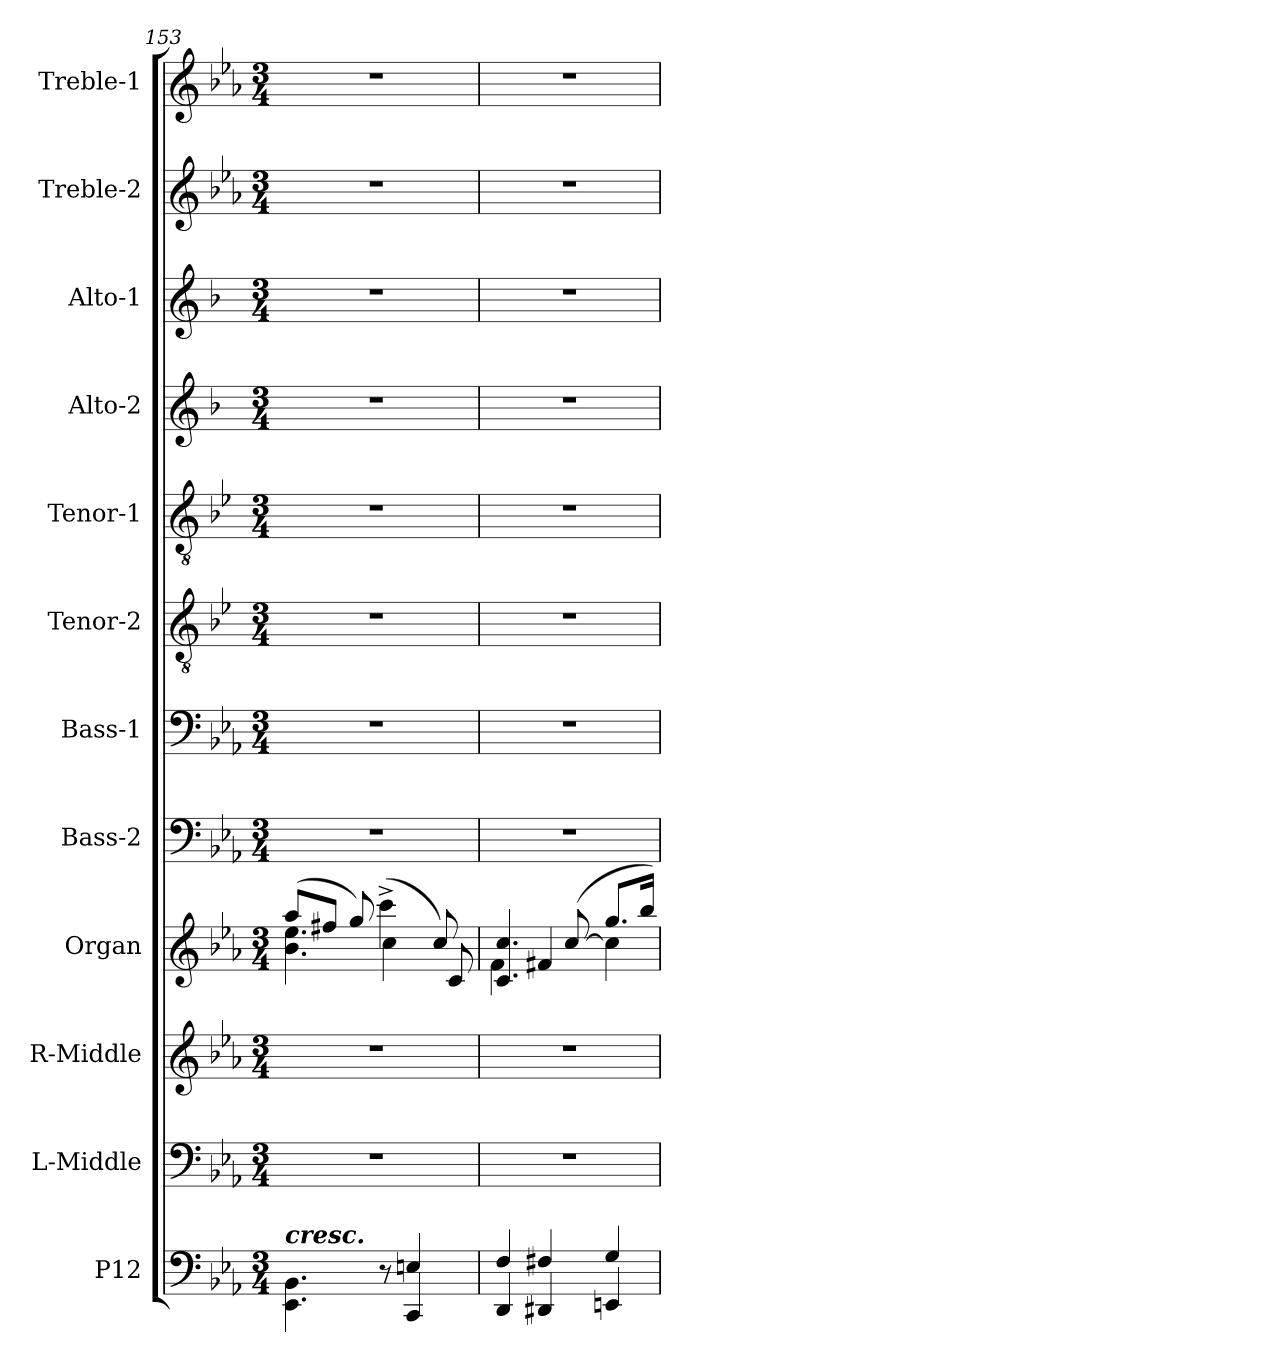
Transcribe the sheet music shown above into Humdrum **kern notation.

**kern	**kern	**kern	**kern	**kern	**kern	**kern	**kern	**kern	**kern	**kern	**kern
*part12	*part11	*part10	*part9	*part8	*part7	*part6	*part5	*part4	*part3	*part2	*part1
*staff12	*staff11	*staff10	*staff9	*staff8	*staff7	*staff6	*staff5	*staff4	*staff3	*staff2	*staff1
*I"P12	*I"L-Middle	*I"R-Middle	*I"Organ	*I"Bass-2	*I"Bass-1	*I"Tenor-2	*I"Tenor-1	*I"Alto-2	*I"Alto-1	*I"Treble-2	*I"Treble-1
*	*I'L-M	*	*	*I'B2:	*I'B:	*I'T2:	*I'T:	*I'A2:	*I'A:	*	*
*clefF4	*clefF4	*clefG2	*clefG2	*clefF4	*clefF4	*clefGv2	*clefGv2	*clefG2	*clefG2	*clefG2	*clefG2
*	*	*	*	*	*	*ITrd4c7	*ITrd4c7	*ITrd1c2	*ITrd1c2	*ITrd-7c-12	*ITrd-7c-12
*k[b-e-a-]	*k[b-e-a-]	*k[b-e-a-]	*k[b-e-a-]	*k[b-e-a-]	*k[b-e-a-]	*k[b-e-a-]	*k[b-e-a-]	*k[b-e-a-]	*k[b-e-a-]	*k[b-e-a-]	*k[b-e-a-]
*E-:	*E-:	*E-:	*E-:	*E-:	*E-:	*E-:	*E-:	*E-:	*E-:	*E-:	*E-:
*M3/4	*M3/4	*M3/4	*M3/4	*M3/4	*M3/4	*M3/4	*M3/4	*M3/4	*M3/4	*M3/4	*M3/4
=153	=153	=153	=153	=153	=153	=153	=153	=153	=153	=153	=153
*^	*	*	*	*	*	*	*	*	*	*	*
!LO:TX:a:Bi:t=cresc.	!	!	!	!	!	!	!	!	!	!	!	!
!	!	!LO:N:vis=1	!LO:N:vis=1	!	!LO:N:vis=1	!LO:N:vis=1	!LO:N:vis=1	!LO:N:vis=1	!LO:N:vis=1	!LO:N:vis=1	!LO:N:vis=1	!LO:N:vis=1
*	*	*	*	*^	*	*	*	*	*	*	*	*
2ryy	4.EE-i\ 4.BB-i	2.r	2.r	(8aa-i/L	4.b-i\ 4.ee-i	2.r	2.r	2.r	2.r	2.r	2.r	2.r	2.r
.	.	.	.	8ff#Xi/J	.	.	.	.	.	.	.	.	.
.	.	.	.	8ggi/)	.	.	.	.	.	.	.	.	.
.	8r	.	.	(4ccc^i\	4cci\	.	.	.	.	.	.	.	.
4Eni/	4CCi/	.	.	.	.	.	.	.	.	.	.	.	.
.	.	.	.	8cci/)	8ci/	.	.	.	.	.	.	.	.
=154	=154	=154	=154	=154	=154	=154	=154	=154	=154	=154	=154	=154	=154
!	!	!LO:N:vis=1	!LO:N:vis=1	!	!	!LO:N:vis=1	!LO:N:vis=1	!LO:N:vis=1	!LO:N:vis=1	!LO:N:vis=1	!LO:N:vis=1	!LO:N:vis=1	!LO:N:vis=1
4Fi/	4DDi/	2.r	2.r	4.ci/ 4.cci	4fi\	2.r	2.r	2.r	2.r	2.r	2.r	2.r	2.r
4F#Xi/	4DD#Xi/	.	.	.	4f#Xi/	.	.	.	.	.	.	.	.
.	.	.	.	([8cci/	.	.	.	.	.	.	.	.	.
4Gi/	4EEni/	.	.	8.ggi/L	4cci\]	.	.	.	.	.	.	.	.
.	.	.	.	16bb-i/Jk)	.	.	.	.	.	.	.	.	.
*v	*v	*	*	*v	*v	*	*	*	*	*	*	*	*
=	=	=	=	=	=	=	=	=	=	=	=
*-	*-	*-	*-	*-	*-	*-	*-	*-	*-	*-	*-
